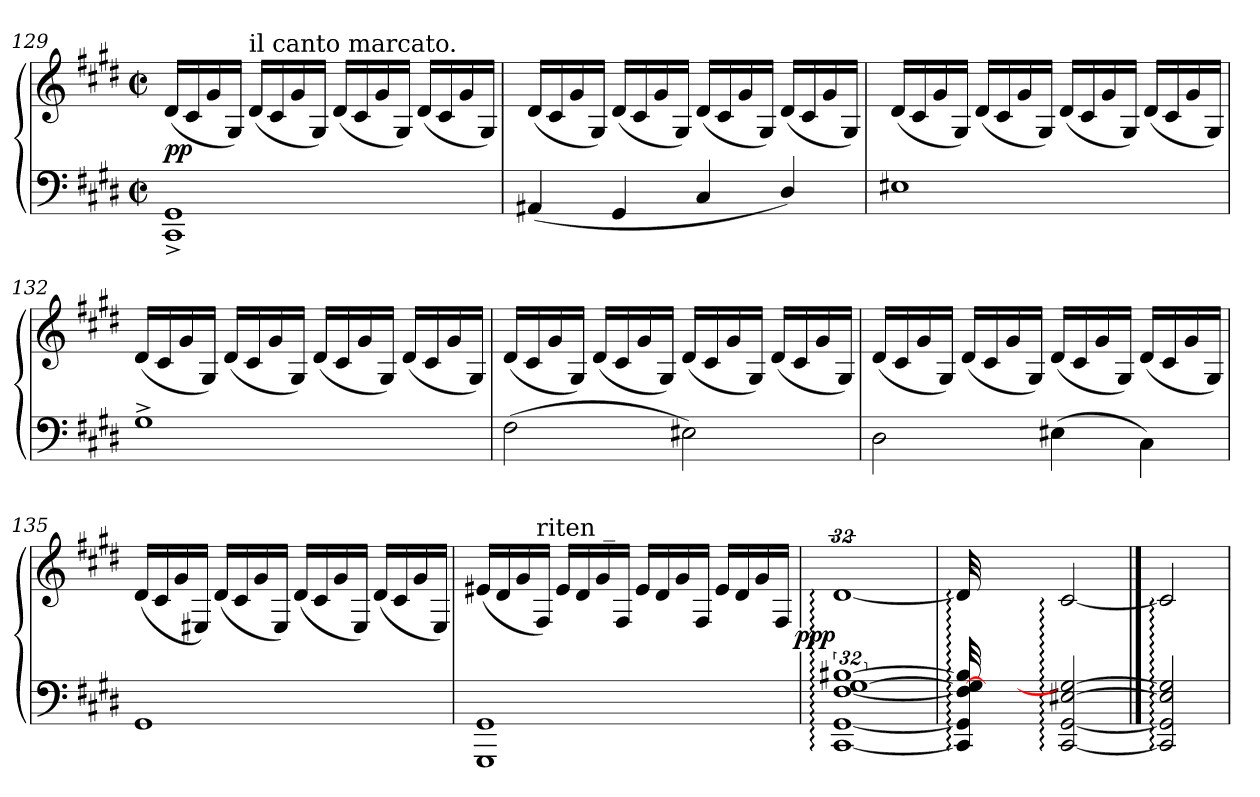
**kern	**kern	**dynam
*part1	*part1	*part1
*staff2	*staff1	*staff1/2
*clefF4	*clefG2	*
*k[f#c#g#d#]	*k[f#c#g#d#]	*
*M2/2	*M2/2	*
*met(c|)	*met(c|)	*
=129	=129	=129
1GG#^> 1CC#^>	(16d#LL	pp
.	16c#	.
.	16g#	.
.	16G#JJ)	.
!	!LO:TX:a:t=il canto marcato.	!
.	(16d#LL	.
.	16c#	.
.	16g#	.
.	16G#JJ)	.
.	(16d#LL	.
.	16c#	.
.	16g#	.
.	16G#JJ)	.
.	(16d#LL	.
.	16c#	.
.	16g#	.
.	16G#JJ)	.
=130	=130	=130
(<4AA#X/	(<16d#LL	.
.	16c#	.
.	16g#	.
.	16G#JJ)	.
4GG#/	(<16d#LL	.
.	16c#	.
.	16g#	.
.	16G#JJ)	.
4C#/	(<16d#LL	.
.	16c#	.
.	16g#	.
.	16G#JJ)	.
4D#/)	(<16d#LL	.
.	16c#	.
.	16g#	.
.	16G#JJ)	.
=131	=131	=131
1E#X	(<16d#LL	.
.	16c#	.
.	16g#	.
.	16G#JJ)	.
.	(<16d#LL	.
.	16c#	.
.	16g#	.
.	16G#JJ)	.
.	(<16d#LL	.
.	16c#	.
.	16g#	.
.	16G#JJ)	.
.	(<16d#LL	.
.	16c#	.
.	16g#	.
.	16G#JJ)	.
=132	=132	=132
1G#^	(<16d#LL	.
.	16c#	.
.	16g#	.
.	16G#JJ)	.
.	(<16d#LL	.
.	16c#	.
.	16g#	.
.	16G#JJ)	.
.	(<16d#LL	.
.	16c#	.
.	16g#	.
.	16G#JJ)	.
.	(<16d#LL	.
.	16c#	.
.	16g#	.
.	16G#JJ)	.
=133	=133	=133
(>2F#	(<16d#LL	.
.	16c#	.
.	16g#	.
.	16G#JJ)	.
.	(<16d#LL	.
.	16c#	.
.	16g#	.
.	16G#JJ)	.
2E#X)	(<16d#LL	.
.	16c#	.
.	16g#	.
.	16G#JJ)	.
.	(<16d#LL	.
.	16c#	.
.	16g#	.
.	16G#JJ)	.
=134	=134	=134
2D#	(<16d#LL	.
.	16c#	.
.	16g#	.
.	16G#JJ)	.
.	(<16d#LL	.
.	16c#	.
.	16g#	.
.	16G#JJ)	.
(>4E#X	(<16d#LL	.
.	16c#	.
.	16g#	.
.	16G#JJ)	.
4C#\)	(<16d#LL	.
.	16c#	.
.	16g#	.
.	16G#JJ)	.
=135	=135	=135
1GG#	(<16d#LL	.
.	16c#	.
.	16g#	.
.	16E#XJJ)	.
.	(<16d#LL	.
.	16c#	.
.	16g#	.
.	16E#JJ)	.
.	(<16d#LL	.
.	16c#	.
.	16g#	.
.	16E#JJ)	.
.	(<16d#LL	.
.	16c#	.
.	16g#	.
.	16E#JJ)	.
=136	=136	=136
1GG# 1GGG#	(<16e#XLL	.
.	16d#	.
.	16g#	.
!	!LO:TX:a:t=riten _	!
.	16F#/JJ)	.
.	16e#LL	.
.	16d#	.
.	16g#	.
.	16F#/JJ	.
.	16e#LL	.
.	16d#	.
.	16g#	.
.	16F#/JJ	.
.	16e#LL	.
.	16d#	.
.	16g#	.
!	!LO:N:vis=16	!
.	32F#/JJ	.
.	32ryy	.
=137	=137	=137
32ryy	32ryy	.
!	!	!LO:DY:rj
[32%31B#X:: [32%31G#:: [32%31F#:: [32%31GG#:: [32%31CC#::	[32%31d#::	ppp
=138	=138	=138
32B#]:: 32G#_:: 32F#]:: 32GG#]:: 32CC#]::	32d#::]	.
4ryy	4ryy	.
4ryy	4ryy	.
2G#_:: [2E#X:: [2GG#:: [2CC#::	[2c#::	.
==139	==139	==139
2G#]:: 2E#]:: 2GG#]:: 2CC#]::	2c#::]	.
=	=	=
*-	*-	*-
